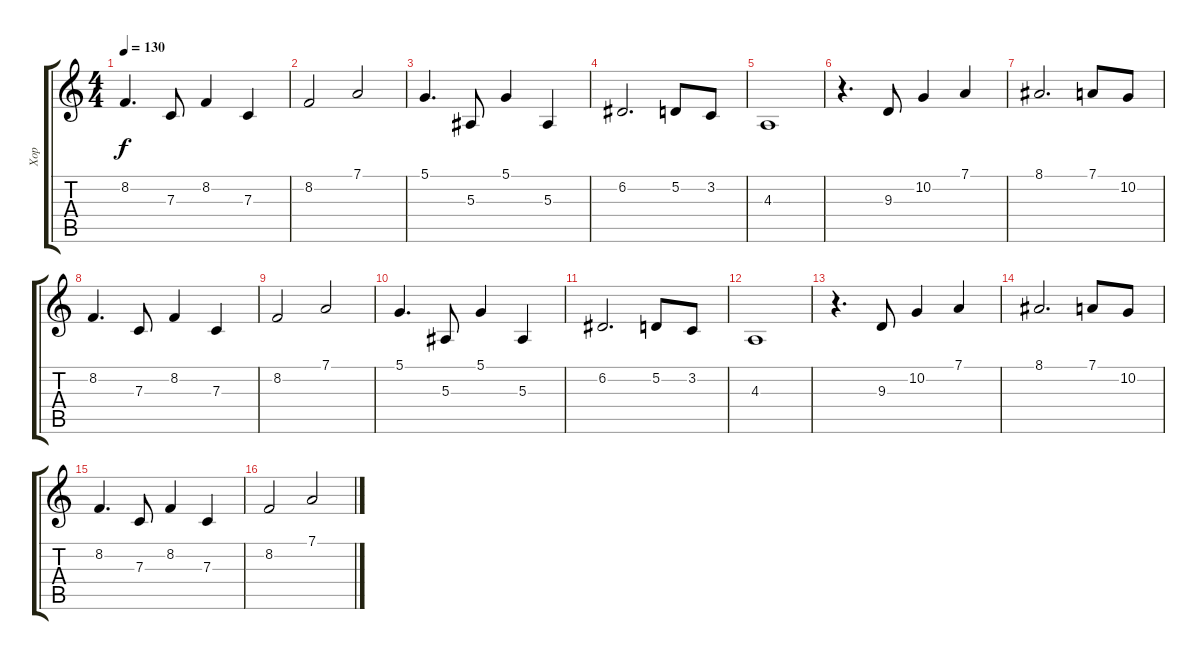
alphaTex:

\track ("Хор" "Хор") {instrument choiraahs}
\staff {score tabs}
\tuning (D4 A3 F3 C3 G2 D2) {hide}
\ts (4 4)
\tempo 130
\clef g2
\ks c
8.2.4{d dy f} 7.3.8 8.2.4 7.3.4 |
8.2.2 7.1.2 |
5.1.4{d} 5.3.8 5.1.4 5.3.4 |
6.2.2{d} 5.2.8 3.2.8 |
4.3.1 |
r.4{d} 9.3.8 10.2.4 7.1.4 |
8.1.2{d} 7.1.8 10.2.8 |
8.2.4{d} 7.3.8 8.2.4 7.3.4 |
8.2.2 7.1.2 |
5.1.4{d} 5.3.8 5.1.4 5.3.4 |
6.2.2{d} 5.2.8 3.2.8 |
4.3.1 |
r.4{d} 9.3.8 10.2.4 7.1.4 |
8.1.2{d} 7.1.8 10.2.8 |
8.2.4{d} 7.3.8 8.2.4 7.3.4 |
8.2.2 7.1.2
